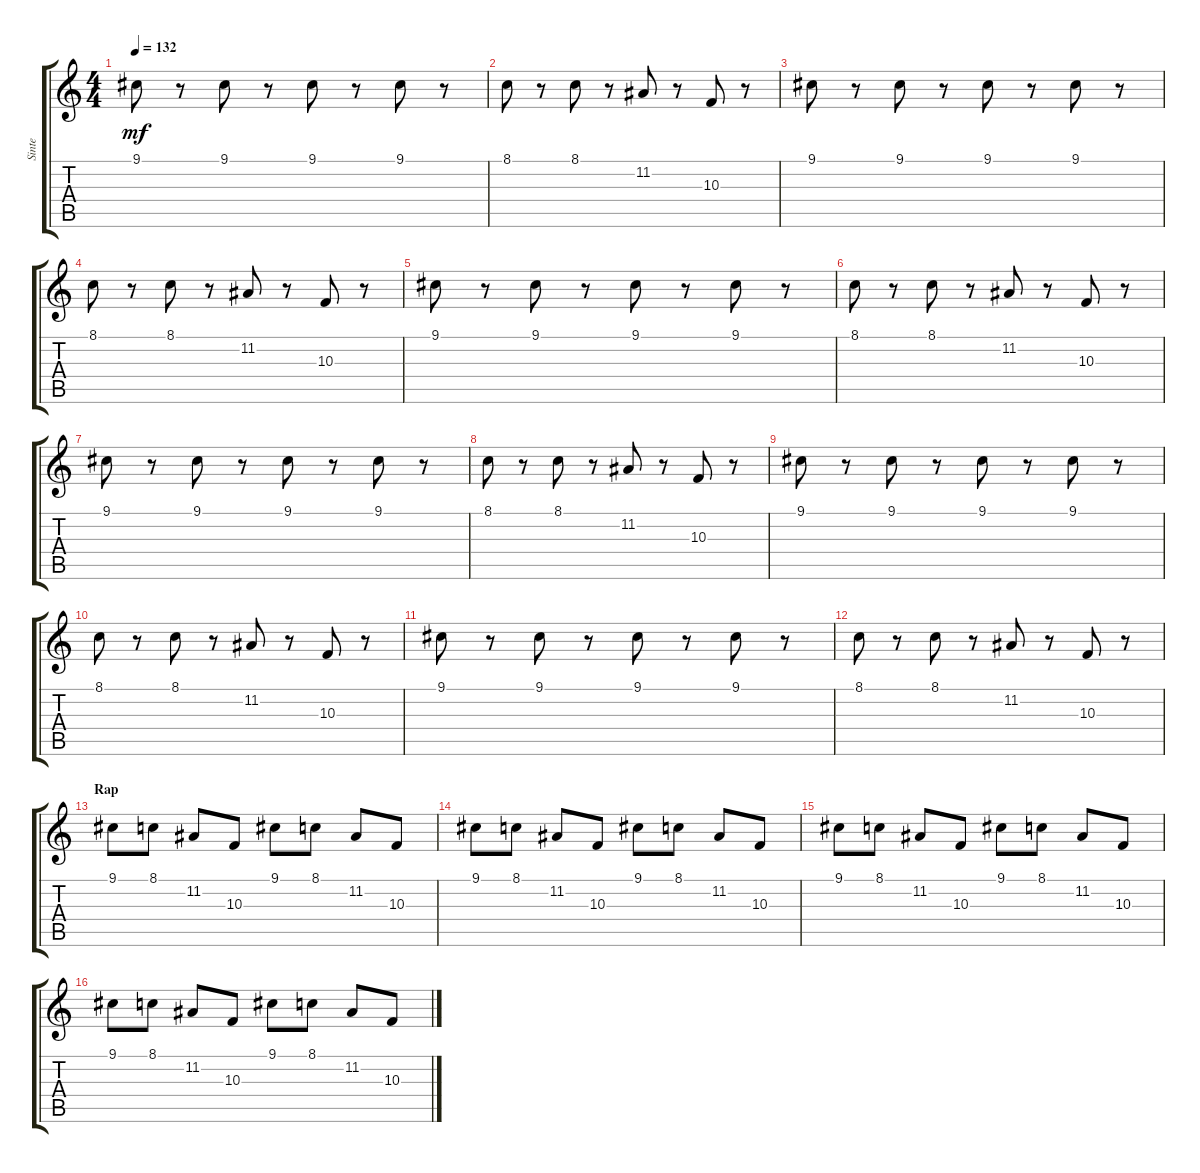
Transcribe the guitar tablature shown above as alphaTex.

\track ("Sinte" "Sinte") {instrument lead2sawtooth}
\staff {score tabs}
\tuning (E4 B3 G3 D3 A2 E2) {hide}
\ts (4 4)
\tempo 132
\clef g2
\ks c
9.1.8{dy mf} r.8 9.1.8 r.8 9.1.8 r.8 9.1.8 r.8 |
8.1.8 r.8 8.1.8 r.8 11.2.8 r.8 10.3.8 r.8 |
9.1.8 r.8 9.1.8 r.8 9.1.8 r.8 9.1.8 r.8 |
8.1.8 r.8 8.1.8 r.8 11.2.8 r.8 10.3.8 r.8 |
9.1.8 r.8 9.1.8 r.8 9.1.8 r.8 9.1.8 r.8 |
8.1.8 r.8 8.1.8 r.8 11.2.8 r.8 10.3.8 r.8 |
9.1.8 r.8 9.1.8 r.8 9.1.8 r.8 9.1.8 r.8 |
8.1.8 r.8 8.1.8 r.8 11.2.8 r.8 10.3.8 r.8 |
9.1.8 r.8 9.1.8 r.8 9.1.8 r.8 9.1.8 r.8 |
8.1.8 r.8 8.1.8 r.8 11.2.8 r.8 10.3.8 r.8 |
9.1.8 r.8 9.1.8 r.8 9.1.8 r.8 9.1.8 r.8 |
8.1.8 r.8 8.1.8 r.8 11.2.8 r.8 10.3.8 r.8 |
\section ("" "Rap")
9.1.8 8.1.8 11.2.8 10.3.8 9.1.8 8.1.8 11.2.8 10.3.8 |
9.1.8 8.1.8 11.2.8 10.3.8 9.1.8 8.1.8 11.2.8 10.3.8 |
9.1.8 8.1.8 11.2.8 10.3.8 9.1.8 8.1.8 11.2.8 10.3.8 |
9.1.8 8.1.8 11.2.8 10.3.8 9.1.8 8.1.8 11.2.8 10.3.8
